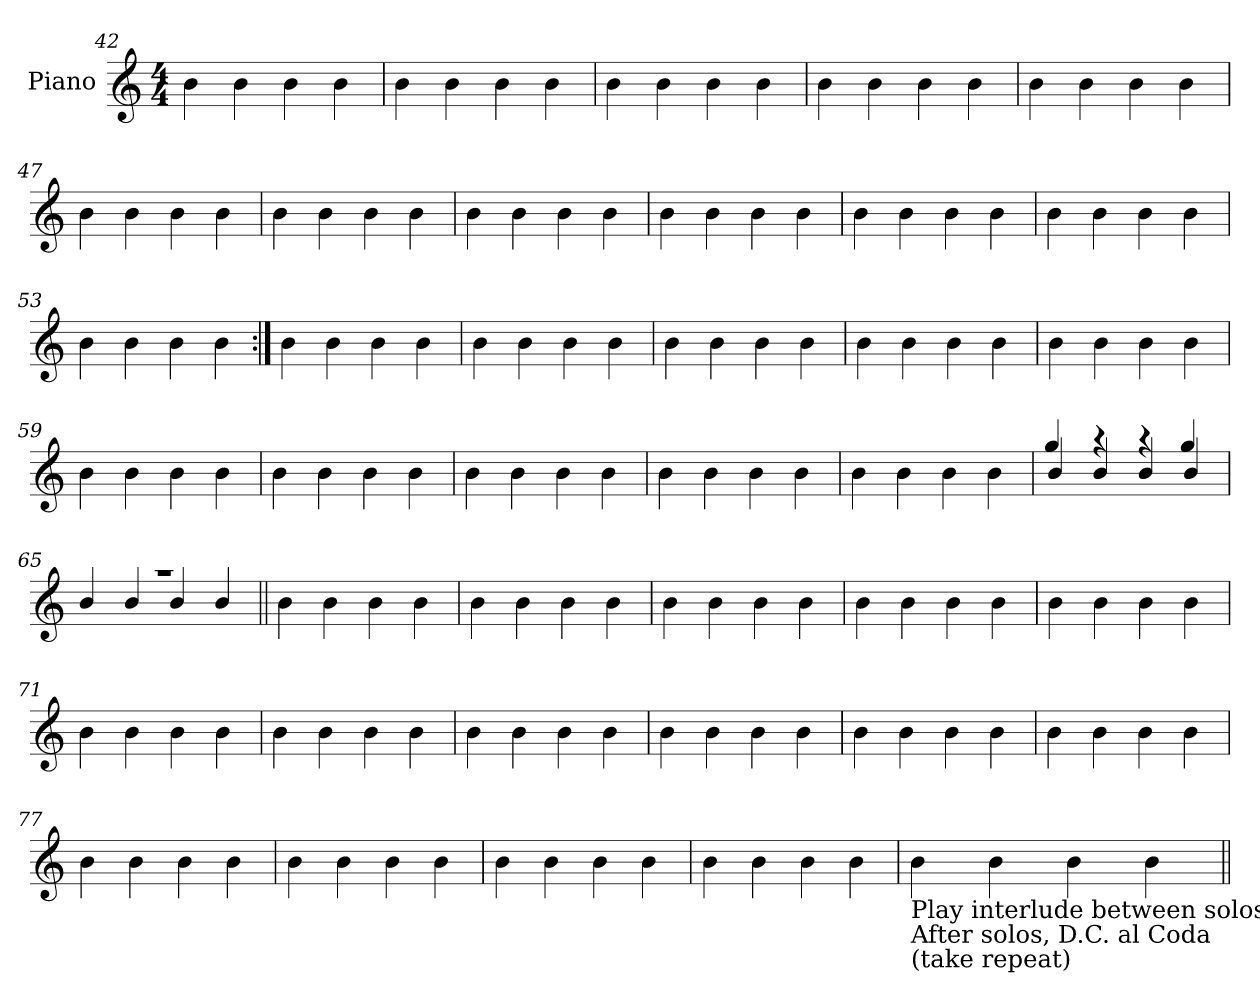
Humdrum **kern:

**kern
*part1
*staff1
*I"Piano
*I'Pno
*clefG2
*k[]
*M4/4
=42
4b
4b
4b
4b
=43
4b
4b
4b
4b
=44
4b
4b
4b
4b
=45
4b
4b
4b
4b
!!LO:LB:g=z
=46
4b
4b
4b
4b
=47
4b
4b
4b
4b
=48
4b
4b
4b
4b
=49
4b
4b
4b
4b
=50
4b
4b
4b
4b
=51
4b
4b
4b
4b
=52
4b
4b
4b
4b
=53
4b
4b
4b
4b
!!LO:LB:g=z
=54:|!
4b
4b
4b
4b
=55
4b
4b
4b
4b
=56
4b
4b
4b
4b
=57
4b
4b
4b
4b
=58
4b
4b
4b
4b
=59
4b
4b
4b
4b
!!LO:LB:g=z
=60
4b
4b
4b
4b
=61
4b
4b
4b
4b
=62
4b
4b
4b
4b
=63
4b
4b
4b
4b
=64
*^
4b	4gg/
4b	4raa
4b	4raa
4b	4gg/
=65	=65
4b	1raa
4b	.
4b	.
4b	.
*v	*v
!!LO:LB:g=z
=66||
4b
4b
4b
4b
=67
4b
4b
4b
4b
=68
4b
4b
4b
4b
=69
4b
4b
4b
4b
=70
4b
4b
4b
4b
=71
4b
4b
4b
4b
=72
4b
4b
4b
4b
=73
4b
4b
4b
4b
!!LO:LB:g=z
=74
4b
4b
4b
4b
=75
4b
4b
4b
4b
=76
4b
4b
4b
4b
=77
4b
4b
4b
4b
=78
4b
4b
4b
4b
=79
4b
4b
4b
4b
=80
4b
4b
4b
4b
=81
!LO:TX:b:t=Play interlude between solos
!LO:TX:b:t=After solos, D.C. al Coda
!LO:TX:b:t=(take repeat)
4b
4b
4b
4b
=||
*-
